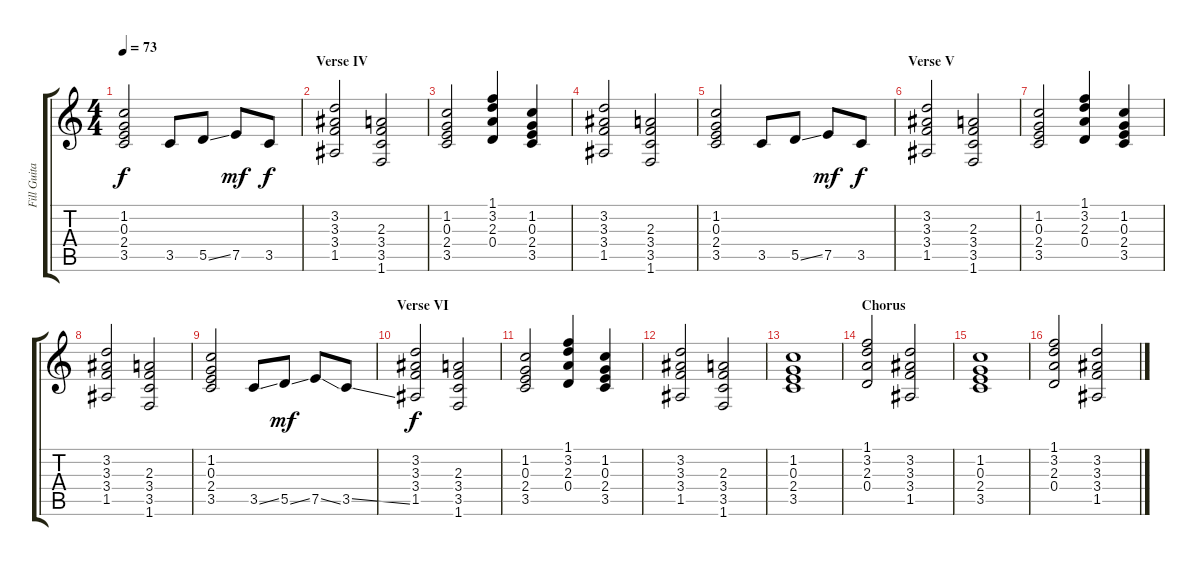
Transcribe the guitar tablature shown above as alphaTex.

\track ("Fill Guitar" "Fill Guita") {instrument acousticguitarnylon}
\staff {score tabs}
\tuning (E4 B3 G3 D3 A2 E2) {hide}
\ts (4 4)
\tempo 73
\clef g2
\ks c
(1.2 0.3 2.4 3.5).2{dy f} 3.5.8 5.5{ss}.8 7.5.8{dy mf} 3.5.8{dy f} |
\section ("" "Verse IV")
(3.2 3.3 3.4 1.5).2 (2.3 3.4 3.5 1.6).2 |
(1.2 0.3 2.4 3.5).2 (1.1 3.2 2.3 0.4).4 (1.2 0.3 2.4 3.5).4 |
(3.2 3.3 3.4 1.5).2 (2.3 3.4 3.5 1.6).2 |
(1.2 0.3 2.4 3.5).2 3.5.8 5.5{ss}.8 7.5.8{dy mf} 3.5.8{dy f} |
\section ("" "Verse V")
(3.2 3.3 3.4 1.5).2 (2.3 3.4 3.5 1.6).2 |
(1.2 0.3 2.4 3.5).2 (1.1 3.2 2.3 0.4).4 (1.2 0.3 2.4 3.5).4 |
(3.2 3.3 3.4 1.5).2 (2.3 3.4 3.5 1.6).2 |
(1.2 0.3 2.4 3.5).2 3.5{ss}.8 5.5{ss}.8{dy mf} 7.5{ss}.8 3.5{ss}.8 |
\section ("" "Verse VI")
(3.2 3.3 3.4 1.5).2{dy f} (2.3 3.4 3.5 1.6).2 |
(1.2 0.3 2.4 3.5).2 (1.1 3.2 2.3 0.4).4 (1.2 0.3 2.4 3.5).4 |
(3.2 3.3 3.4 1.5).2 (2.3 3.4 3.5 1.6).2 |
(1.2 0.3 2.4 3.5).1 |
\section ("" "Chorus")
(1.1 3.2 2.3 0.4).2 (3.2 3.3 3.4 1.5).2 |
(1.2 0.3 2.4 3.5).1 |
(1.1 3.2 2.3 0.4).2 (3.2 3.3 3.4 1.5).2
